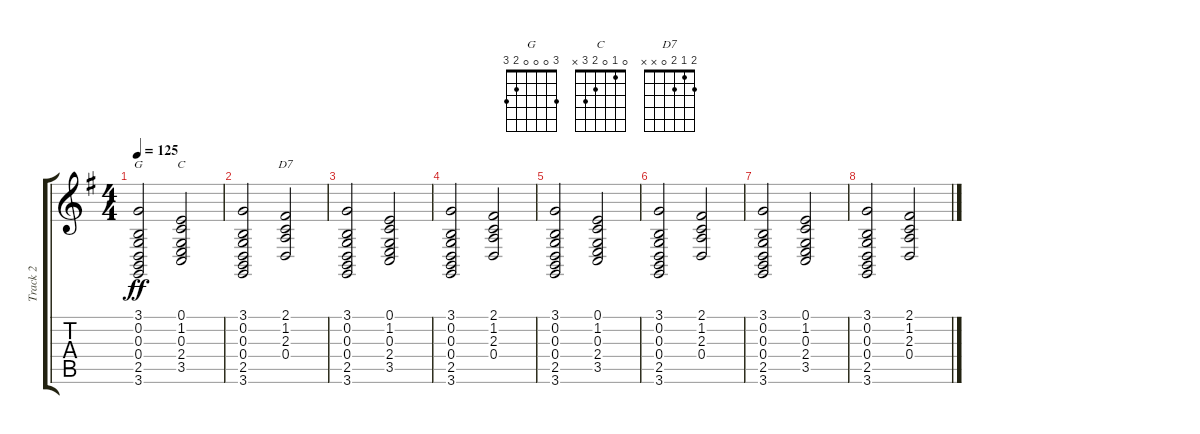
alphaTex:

\track ("Track 2" "Track 2") {instrument clarinet}
\staff {score tabs}
\tuning (E4 B3 G3 D3 A2 E2) {hide}
\chord ("G" 3 0 0 0 2 3)
\chord ("C" 0 1 0 2 3 x)
\chord ("D7" 2 1 2 0 x x)
\ts (4 4)
\tempo 125
\clef g2
\ks g
(3.1 0.2 0.3 0.4 2.5 3.6).2{ch "G" dy ff} (0.1 1.2 0.3 2.4 3.5).2{ch "C"} |
(3.1 0.2 0.3 0.4 2.5 3.6).2 (2.1 1.2 2.3 0.4).2{ch "D7"} |
(3.1 0.2 0.3 0.4 2.5 3.6).2 (0.1 1.2 0.3 2.4 3.5).2 |
(3.1 0.2 0.3 0.4 2.5 3.6).2 (2.1 1.2 2.3 0.4).2 |
(3.1 0.2 0.3 0.4 2.5 3.6).2 (0.1 1.2 0.3 2.4 3.5).2 |
(3.1 0.2 0.3 0.4 2.5 3.6).2 (2.1 1.2 2.3 0.4).2 |
(3.1 0.2 0.3 0.4 2.5 3.6).2 (0.1 1.2 0.3 2.4 3.5).2 |
(3.1 0.2 0.3 0.4 2.5 3.6).2 (2.1 1.2 2.3 0.4).2
